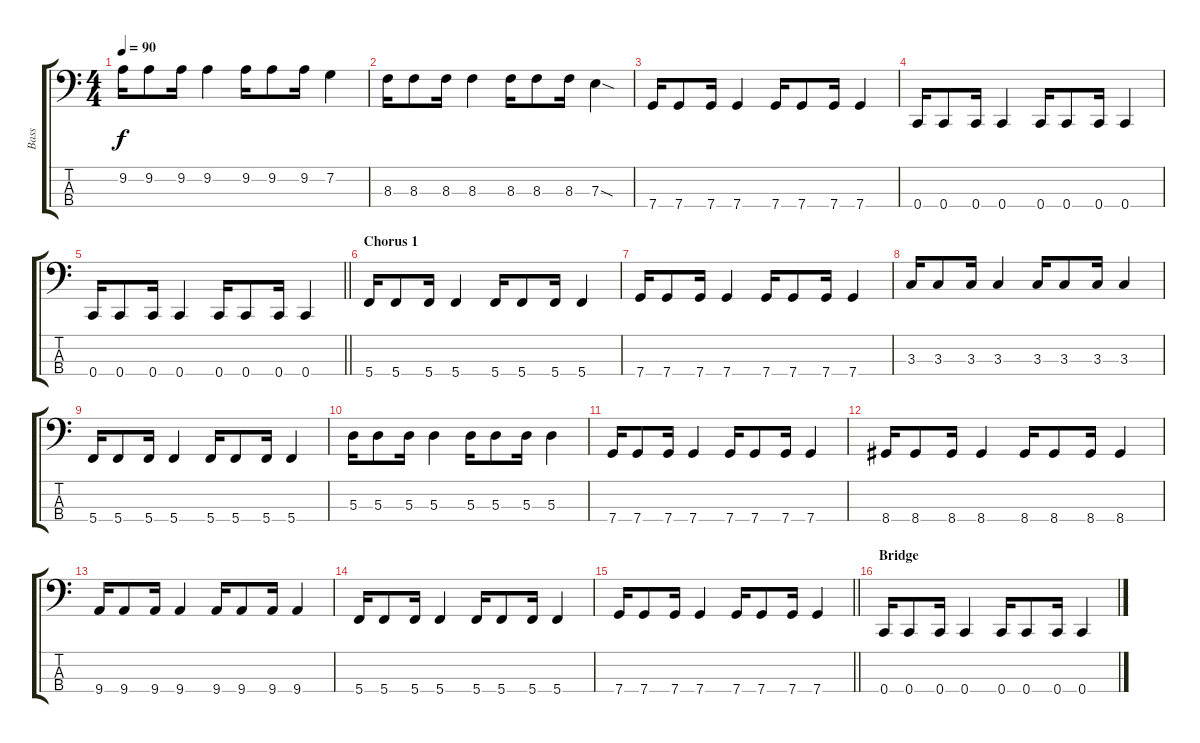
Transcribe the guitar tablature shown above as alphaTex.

\track ("Bass" "Bass") {instrument electricbasspick}
\staff {score tabs}
\tuning (G2 C2 A1 C1) {hide}
\ts (4 4)
\tempo 90
\clef f4
\ks c
9.2.16{dy f} 9.2.8 9.2.16 9.2.4 9.2.16 9.2.8 9.2.16 7.2.4 |
8.3.16 8.3.8 8.3.16 8.3.4 8.3.16 8.3.8 8.3.16 7.3{sod}.4 |
7.4.16 7.4.8 7.4.16 7.4.4 7.4.16 7.4.8 7.4.16 7.4.4 |
0.4.16 0.4.8 0.4.16 0.4.4 0.4.16 0.4.8 0.4.16 0.4.4 |
\barLineRight lightlight
0.4.16 0.4.8 0.4.16 0.4.4 0.4.16 0.4.8 0.4.16 0.4.4 |
\section ("" "Chorus 1")
5.4.16 5.4.8 5.4.16 5.4.4 5.4.16 5.4.8 5.4.16 5.4.4 |
7.4.16 7.4.8 7.4.16 7.4.4 7.4.16 7.4.8 7.4.16 7.4.4 |
3.3.16 3.3.8 3.3.16 3.3.4 3.3.16 3.3.8 3.3.16 3.3.4 |
5.4.16 5.4.8 5.4.16 5.4.4 5.4.16 5.4.8 5.4.16 5.4.4 |
5.3.16 5.3.8 5.3.16 5.3.4 5.3.16 5.3.8 5.3.16 5.3.4 |
7.4.16 7.4.8 7.4.16 7.4.4 7.4.16 7.4.8 7.4.16 7.4.4 |
8.4.16 8.4.8 8.4.16 8.4.4 8.4.16 8.4.8 8.4.16 8.4.4 |
9.4.16 9.4.8 9.4.16 9.4.4 9.4.16 9.4.8 9.4.16 9.4.4 |
5.4.16 5.4.8 5.4.16 5.4.4 5.4.16 5.4.8 5.4.16 5.4.4 |
\barLineRight lightlight
7.4.16 7.4.8 7.4.16 7.4.4 7.4.16 7.4.8 7.4.16 7.4.4 |
\section ("" "Bridge")
0.4.16 0.4.8 0.4.16 0.4.4 0.4.16 0.4.8 0.4.16 0.4.4
